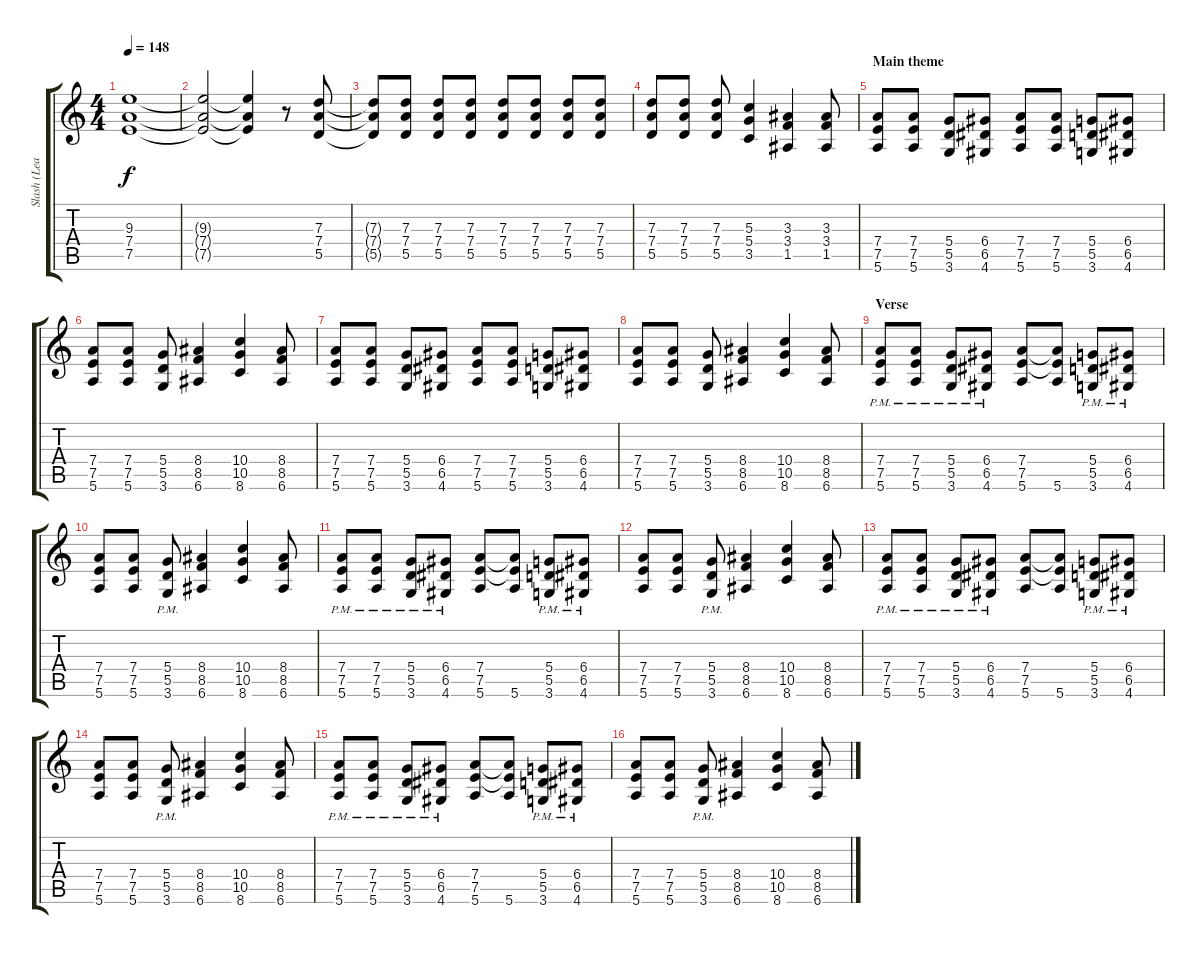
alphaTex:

\track ("Slash (Lead)" "Slash (Lea") {instrument overdrivenguitar}
\staff {score tabs}
\tuning (E4 B3 G3 D3 A2 E2) {hide}
\ts (4 4)
\tempo 148
\clef g2
\ks c
(9.3 7.4 7.5).1{dy f} |
(9.3{t} 7.4{t} 7.5{t}).2 (9.3{t} 7.4{t} 7.5{t}).4 r.8 (7.3 7.4 5.5).8 |
(7.3{t} 7.4{t} 5.5{t}).8 (7.3 7.4 5.5).8 (7.3 7.4 5.5).8 (7.3 7.4 5.5).8 (7.3 7.4 5.5).8 (7.3 7.4 5.5).8 (7.3 7.4 5.5).8 (7.3 7.4 5.5).8 |
(7.3 7.4 5.5).8 (7.3 7.4 5.5).8 (7.3 7.4 5.5).8 (5.3 5.4 3.5).4 (3.3 3.4 1.5).4 (3.3 3.4 1.5).8 |
\section ("" "Main theme")
(7.4 7.5 5.6).8 (7.4 7.5 5.6).8 (5.4 5.5 3.6).8 (6.4 6.5 4.6).8 (7.4 7.5 5.6).8 (7.4 7.5 5.6).8 (5.4 5.5 3.6).8 (6.4 6.5 4.6).8 |
(7.4 7.5 5.6).8 (7.4 7.5 5.6).8 (5.4 5.5 3.6).8 (8.4 8.5 6.6).4 (10.4 10.5 8.6).4 (8.4 8.5 6.6).8 |
(7.4 7.5 5.6).8 (7.4 7.5 5.6).8 (5.4 5.5 3.6).8 (6.4 6.5 4.6).8 (7.4 7.5 5.6).8 (7.4 7.5 5.6).8 (5.4 5.5 3.6).8 (6.4 6.5 4.6).8 |
(7.4 7.5 5.6).8 (7.4 7.5 5.6).8 (5.4 5.5 3.6).8 (8.4 8.5 6.6).4 (10.4 10.5 8.6).4 (8.4 8.5 6.6).8 |
\section ("" "Verse")
(7.4{pm} 7.5{pm} 5.6).8{volume 8} (7.4{pm} 7.5{pm} 5.6).8 (5.4{pm} 5.5{pm} 3.6).8 (6.4{pm} 6.5{pm} 4.6).8 (7.4 7.5 5.6).8 (7.4{t} 7.5{t} 5.6).8 (5.4{pm} 5.5{pm} 3.6).8 (6.4{pm} 6.5{pm} 4.6).8 |
(7.4 7.5 5.6).8 (7.4 7.5 5.6).8 (5.4{pm} 5.5{pm} 3.6).8 (8.4 8.5 6.6).4 (10.4 10.5 8.6).4 (8.4 8.5 6.6).8 |
(7.4{pm} 7.5{pm} 5.6).8 (7.4{pm} 7.5{pm} 5.6).8 (5.4{pm} 5.5{pm} 3.6).8 (6.4{pm} 6.5{pm} 4.6).8 (7.4 7.5 5.6).8 (7.4{t} 7.5{t} 5.6).8 (5.4{pm} 5.5{pm} 3.6).8 (6.4{pm} 6.5{pm} 4.6).8 |
(7.4 7.5 5.6).8 (7.4 7.5 5.6).8 (5.4{pm} 5.5{pm} 3.6).8 (8.4 8.5 6.6).4 (10.4 10.5 8.6).4 (8.4 8.5 6.6).8 |
(7.4{pm} 7.5{pm} 5.6).8 (7.4{pm} 7.5{pm} 5.6).8 (5.4{pm} 5.5{pm} 3.6).8 (6.4{pm} 6.5{pm} 4.6).8 (7.4 7.5 5.6).8 (7.4{t} 7.5{t} 5.6).8 (5.4{pm} 5.5{pm} 3.6).8 (6.4{pm} 6.5{pm} 4.6).8 |
(7.4 7.5 5.6).8 (7.4 7.5 5.6).8 (5.4{pm} 5.5{pm} 3.6).8 (8.4 8.5 6.6).4 (10.4 10.5 8.6).4 (8.4 8.5 6.6).8 |
(7.4{pm} 7.5{pm} 5.6).8 (7.4{pm} 7.5{pm} 5.6).8 (5.4{pm} 5.5{pm} 3.6).8 (6.4{pm} 6.5{pm} 4.6).8 (7.4 7.5 5.6).8 (7.4{t} 7.5{t} 5.6).8 (5.4{pm} 5.5{pm} 3.6).8 (6.4{pm} 6.5{pm} 4.6).8 |
(7.4 7.5 5.6).8 (7.4 7.5 5.6).8 (5.4{pm} 5.5{pm} 3.6).8 (8.4 8.5 6.6).4 (10.4 10.5 8.6).4 (8.4 8.5 6.6).8
